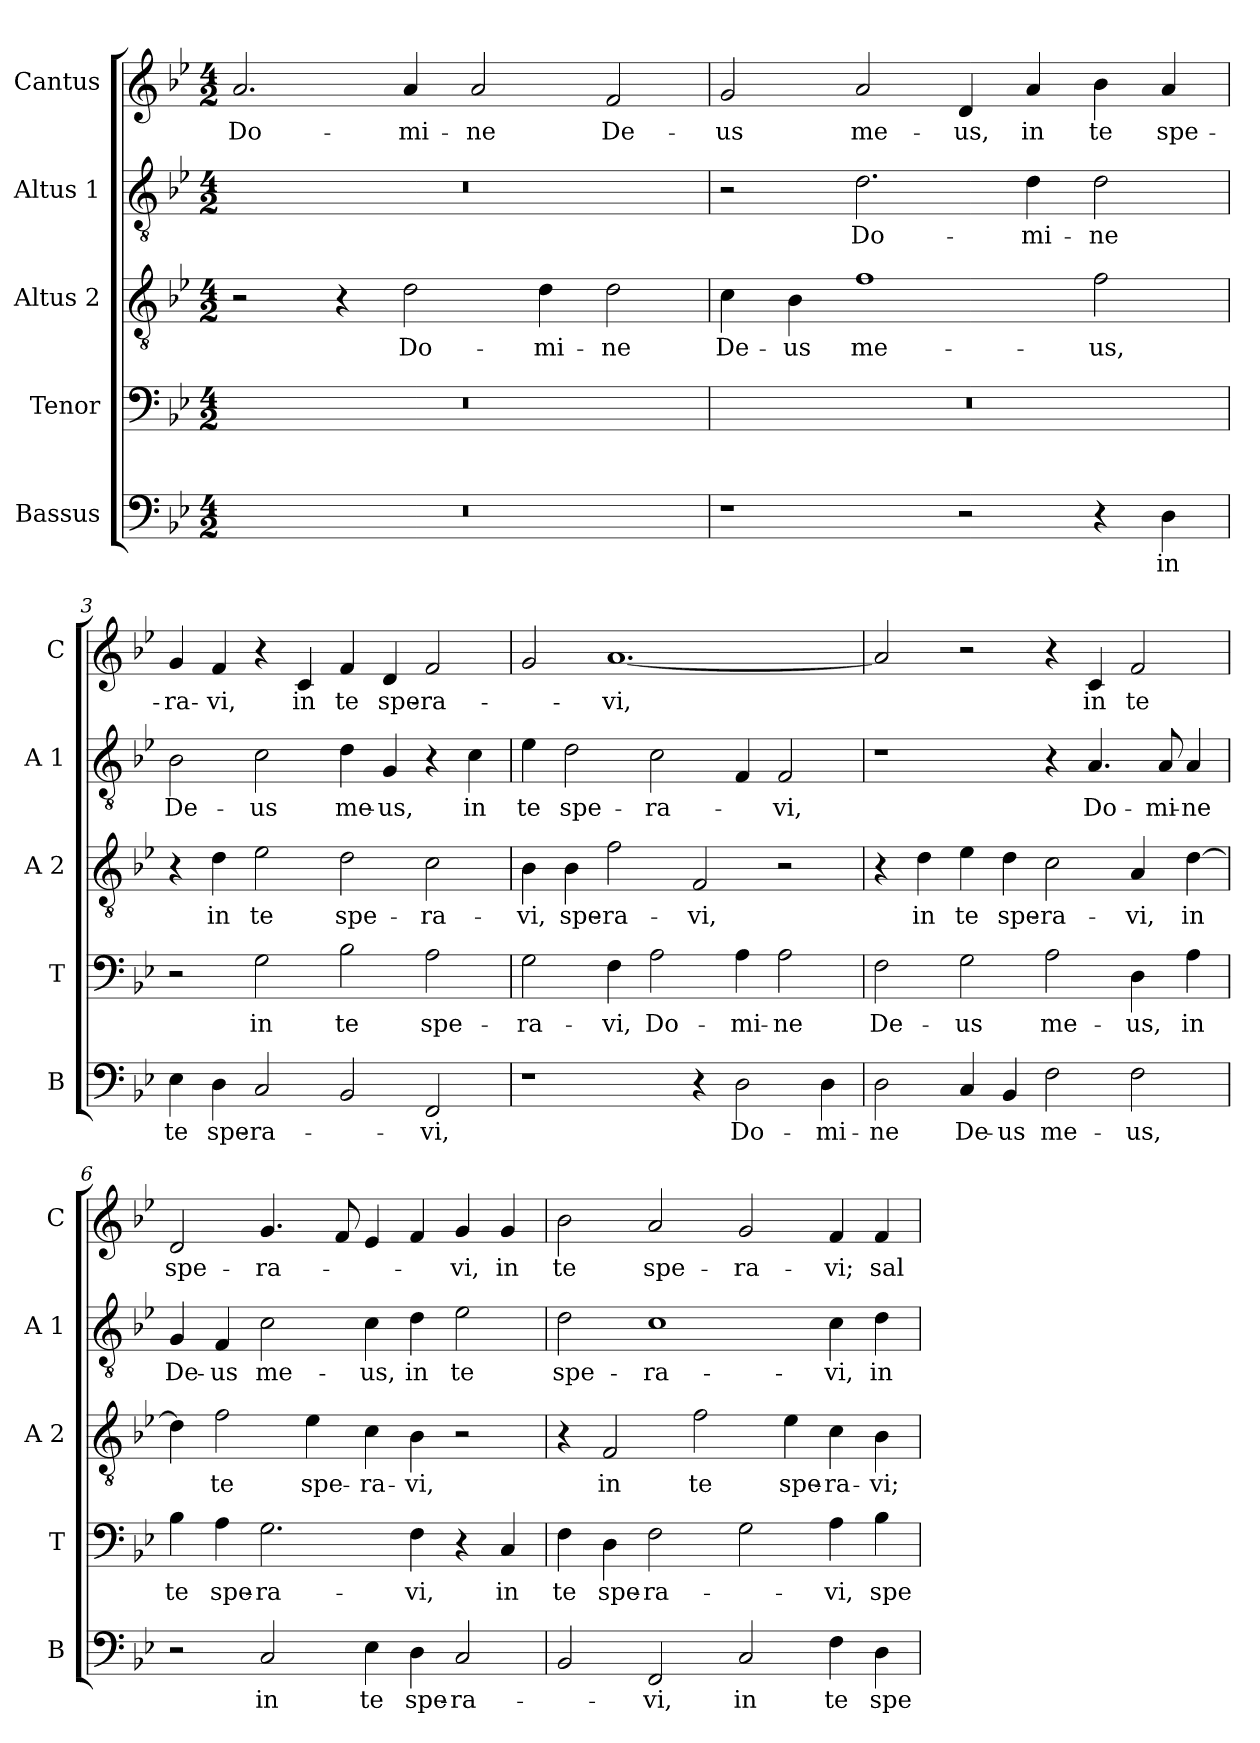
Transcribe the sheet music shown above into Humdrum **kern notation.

**kern	**text	**kern	**text	**kern	**text	**kern	**text	**kern	**text
*part5	*part5	*part4	*part4	*part3	*part3	*part2	*part2	*part1	*part1
*staff5	*staff5	*staff4	*staff4	*staff3	*staff3	*staff2	*staff2	*staff1	*staff1
*I"Bassus	*	*I"Tenor	*	*I"Altus 2	*	*I"Altus 1	*	*I"Cantus	*
*I'B	*	*I'T	*	*I'A 2	*	*I'A 1	*	*I'C	*
*clefF4	*	*clefF4	*	*clefGv2	*	*clefGv2	*	*clefG2	*
*k[b-e-]	*	*k[b-e-]	*	*k[b-e-]	*	*k[b-e-]	*	*k[b-e-]	*
*B-:	*	*B-:	*	*B-:	*	*B-:	*	*B-:	*
*M4/2	*	*M4/2	*	*M4/2	*	*M4/2	*	*M4/2	*
=1	=1	=1	=1	=1	=1	=1	=1	=1	=1
!	!	!	!	!	!	!	!	!	!LO:LY:b
0r	.	0r	.	2r	.	0r	.	2.a/	Do-
.	.	.	.	4r	.	.	.	.	.
!	!	!	!	!	!LO:LY:b	!	!	!	!LO:LY:b
.	.	.	.	2d\	Do-	.	.	4a/	-mi-
!	!	!	!	!	!	!	!	!	!LO:LY:b
.	.	.	.	.	.	.	.	2a/	-ne
!	!	!	!	!	!LO:LY:b	!	!	!	!
.	.	.	.	4d\	-mi-	.	.	.	.
!	!	!	!	!	!LO:LY:b	!	!	!	!LO:LY:b
.	.	.	.	2d\	-ne	.	.	2f/	De-
=2	=2	=2	=2	=2	=2	=2	=2	=2	=2
!	!	!	!	!	!LO:LY:b	!	!	!	!LO:LY:b
1r	.	0r	.	4c\	De-	2r	.	2g/	-us
!	!	!	!	!	!LO:LY:b	!	!	!	!
.	.	.	.	4B-\	-us	.	.	.	.
!	!	!	!	!	!LO:LY:b	!	!LO:LY:b	!	!LO:LY:b
.	.	.	.	1f	me-	2.d\	Do-	2a/	me-
!	!	!	!	!	!	!	!	!	!LO:LY:b
2r	.	.	.	.	.	.	.	4d/	-us,
!	!	!	!	!	!	!	!LO:LY:b	!	!LO:LY:b
.	.	.	.	.	.	4d\	-mi-	4a/	in
!	!	!	!	!	!LO:LY:b	!	!LO:LY:b	!	!LO:LY:b
4r	.	.	.	2f\	-us,	2d\	-ne	4b-\	te
!	!LO:LY:b	!	!	!	!	!	!	!	!LO:LY:b
4D\	in	.	.	.	.	.	.	4a/	spe-
=3	=3	=3	=3	=3	=3	=3	=3	=3	=3
!	!LO:LY:b	!	!	!	!	!	!LO:LY:b	!	!LO:LY:b
4E-\	te	2r	.	4r	.	2B-\	De-	4g/	-ra-
!	!LO:LY:b	!	!	!	!LO:LY:b	!	!	!	!LO:LY:b
4D\	spe-	.	.	4d\	in	.	.	4f/	-vi,
!	!LO:LY:b	!	!LO:LY:b	!	!LO:LY:b	!	!LO:LY:b	!	!
2C/	-ra-	2G\	in	2e-\	te	2c\	-us	4r	.
!	!	!	!	!	!	!	!	!	!LO:LY:b
.	.	.	.	.	.	.	.	4c/	in
!	!	!	!LO:LY:b	!	!LO:LY:b	!	!LO:LY:b	!	!LO:LY:b
2BB-/	.	2B-\	te	2d\	spe-	4d\	me-	4f/	te
!	!	!	!	!	!	!	!LO:LY:b	!	!LO:LY:b
.	.	.	.	.	.	4G/	-us,	4d/	spe-
!	!LO:LY:b	!	!LO:LY:b	!	!LO:LY:b	!	!	!	!LO:LY:b
2FF/	-vi,	2A\	spe-	2c\	-ra-	4r	.	2f/	-ra-
!	!	!	!	!	!	!	!LO:LY:b	!	!
.	.	.	.	.	.	4c\	in	.	.
!!LO:LB:g=z
=4	=4	=4	=4	=4	=4	=4	=4	=4	=4
!	!	!	!LO:LY:b	!	!LO:LY:b	!	!LO:LY:b	!	!
1r	.	2G\	-ra-	4B-\	-vi,	4e-\	te	2g/	.
!	!	!	!	!	!LO:LY:b	!	!LO:LY:b	!	!
.	.	.	.	4B-\	spe-	2d\	spe-	.	.
!	!	!	!LO:LY:b	!	!LO:LY:b	!	!	!	!LO:LY:b
.	.	4F\	-vi,	2f\	-ra-	.	.	[1.a	-vi,
!	!	!	!LO:LY:b	!	!	!	!LO:LY:b	!	!
.	.	2A\	Do-	.	.	2c\	-ra-	.	.
!	!	!	!	!	!LO:LY:b	!	!	!	!
4r	.	.	.	2F/	-vi,	.	.	.	.
!	!LO:LY:b	!	!LO:LY:b	!	!	!	!	!	!
2D\	Do-	4A\	-mi-	.	.	4F/	.	.	.
!	!	!	!LO:LY:b	!	!	!	!LO:LY:b	!	!
.	.	2A\	-ne	2r	.	2F/	-vi,	.	.
!	!LO:LY:b	!	!	!	!	!	!	!	!
4D\	-mi-	.	.	.	.	.	.	.	.
=5	=5	=5	=5	=5	=5	=5	=5	=5	=5
!	!LO:LY:b	!	!LO:LY:b	!	!	!	!	!	!
2D\	-ne	2F\	De-	4r	.	1r	.	2a/]	.
!	!	!	!	!	!LO:LY:b	!	!	!	!
.	.	.	.	4d\	in	.	.	.	.
!	!LO:LY:b	!	!LO:LY:b	!	!LO:LY:b	!	!	!	!
4C/	De-	2G\	-us	4e-\	te	.	.	2r	.
!	!LO:LY:b	!	!	!	!LO:LY:b	!	!	!	!
4BB-/	-us	.	.	4d\	spe-	.	.	.	.
!	!LO:LY:b	!	!LO:LY:b	!	!LO:LY:b	!	!	!	!
2F\	me-	2A\	me-	2c\	-ra-	4r	.	4r	.
!	!	!	!	!	!	!	!LO:LY:b	!	!LO:LY:b
.	.	.	.	.	.	4.A/	Do-	4c/	in
!	!LO:LY:b	!	!LO:LY:b	!	!LO:LY:b	!	!	!	!LO:LY:b
2F\	-us,	4D\	-us,	4A/	-vi,	.	.	2f/	te
!	!	!	!	!	!	!	!LO:LY:b	!	!
.	.	.	.	.	.	8A/	-mi-	.	.
!	!	!	!LO:LY:b	!	!LO:LY:b	!	!LO:LY:b	!	!
.	.	4A\	in	[4d\	in	4A/	-ne	.	.
=6	=6	=6	=6	=6	=6	=6	=6	=6	=6
!	!	!	!LO:LY:b	!	!	!	!LO:LY:b	!	!LO:LY:b
2r	.	4B-\	te	4d\]	.	4G/	De-	2d/	spe-
!	!	!	!LO:LY:b	!	!LO:LY:b	!	!LO:LY:b	!	!
.	.	4A\	spe-	2f\	te	4F/	-us	.	.
!	!LO:LY:b	!	!LO:LY:b	!	!	!	!LO:LY:b	!	!LO:LY:b
2C/	in	2.G\	-ra-	.	.	2c\	me-	4.g/	-ra-
!	!	!	!	!	!LO:LY:b	!	!	!	!
.	.	.	.	4e-\	spe-	.	.	.	.
.	.	.	.	.	.	.	.	8f/	.
!	!LO:LY:b	!	!	!	!LO:LY:b	!	!LO:LY:b	!	!
4E-\	te	.	.	4c\	-ra-	4c\	-us,	4e-/	.
!	!LO:LY:b	!	!LO:LY:b	!	!LO:LY:b	!	!LO:LY:b	!	!
4D\	spe-	4F\	-vi,	4B-\	-vi,	4d\	in	4f/	.
!	!LO:LY:b	!	!	!	!	!	!LO:LY:b	!	!LO:LY:b
2C/	-ra-	4r	.	2r	.	2e-\	te	4g/	-vi,
!	!	!	!LO:LY:b	!	!	!	!	!	!LO:LY:b
.	.	4C/	in	.	.	.	.	4g/	in
!!LO:PB:g=z
=7	=7	=7	=7	=7	=7	=7	=7	=7	=7
!	!	!	!LO:LY:b	!	!	!	!LO:LY:b	!	!LO:LY:b
2BB-/	.	4F\	te	4r	.	2d\	spe-	2b-\	te
!	!	!	!LO:LY:b	!	!LO:LY:b	!	!	!	!
.	.	4D\	spe-	2F/	in	.	.	.	.
!	!LO:LY:b	!	!LO:LY:b	!	!	!	!LO:LY:b	!	!LO:LY:b
2FF/	-vi,	2F\	-ra-	.	.	1c	-ra-	2a/	spe-
!	!	!	!	!	!LO:LY:b	!	!	!	!
.	.	.	.	2f\	te	.	.	.	.
!	!LO:LY:b	!	!	!	!	!	!	!	!LO:LY:b
2C/	in	2G\	.	.	.	.	.	2g/	-ra-
!	!	!	!	!	!LO:LY:b	!	!	!	!
.	.	.	.	4e-\	spe-	.	.	.	.
!	!LO:LY:b	!	!LO:LY:b	!	!LO:LY:b	!	!LO:LY:b	!	!LO:LY:b
4F\	te	4A\	-vi,	4c\	-ra-	4c\	-vi,	4f/	-vi;
!	!LO:LY:b	!	!LO:LY:b	!	!LO:LY:b	!	!LO:LY:b	!	!LO:LY:b
4D\	spe-	4B-\	spe-	4B-\	-vi;	4d\	in	4f/	sal-
=	=	=	=	=	=	=	=	=	=
*-	*-	*-	*-	*-	*-	*-	*-	*-	*-
